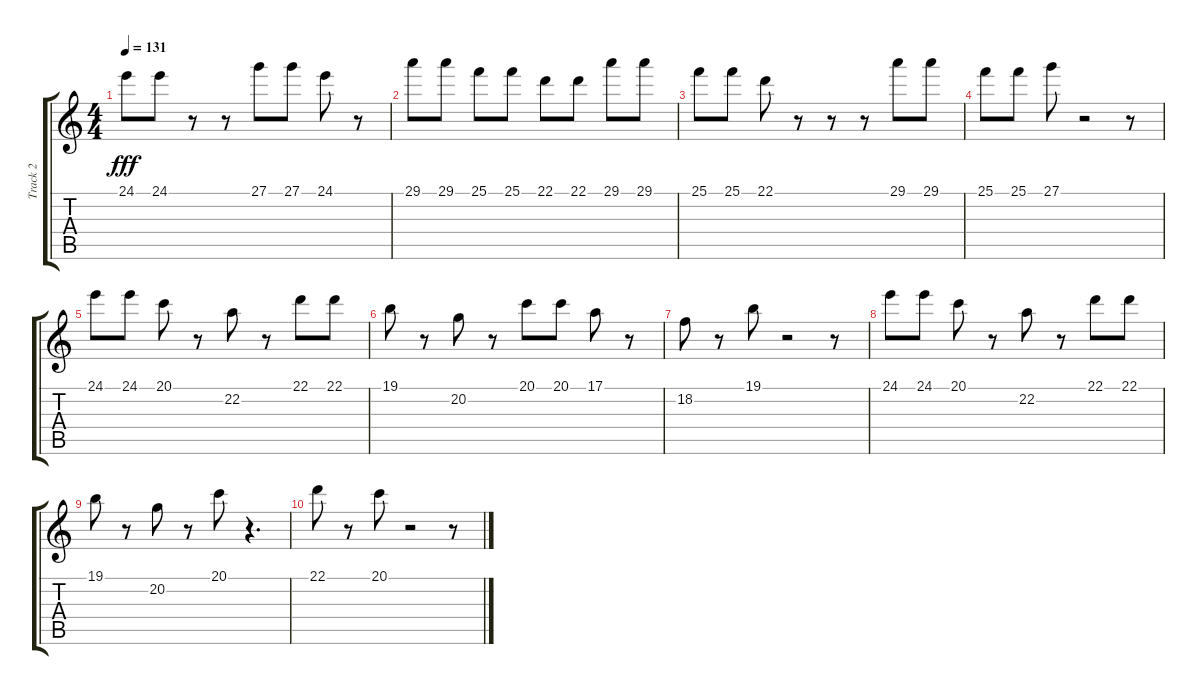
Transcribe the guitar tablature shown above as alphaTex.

\track ("Track 2" "Track 2") {instrument marimba}
\staff {score tabs}
\tuning (E4 B3 G3 D3 A2 E2) {hide}
\ts (4 4)
\tempo 131
\clef g2
\ks c
24.1.8{dy fff} 24.1.8 r.8 r.8 27.1.8 27.1.8 24.1.8 r.8 |
29.1.8 29.1.8 25.1.8 25.1.8 22.1.8 22.1.8 29.1.8 29.1.8 |
25.1.8 25.1.8 22.1.8 r.8 r.8 r.8 29.1.8 29.1.8 |
25.1.8 25.1.8 27.1.8 r.2 r.8 |
24.1.8 24.1.8 20.1.8 r.8 22.2.8 r.8 22.1.8 22.1.8 |
19.1.8 r.8 20.2.8 r.8 20.1.8 20.1.8 17.1.8 r.8 |
18.2.8 r.8 19.1.8 r.2 r.8 |
24.1.8 24.1.8 20.1.8 r.8 22.2.8 r.8 22.1.8 22.1.8 |
19.1.8 r.8 20.2.8 r.8 20.1.8 r.4{d} |
22.1.8 r.8 20.1.8 r.2 r.8
